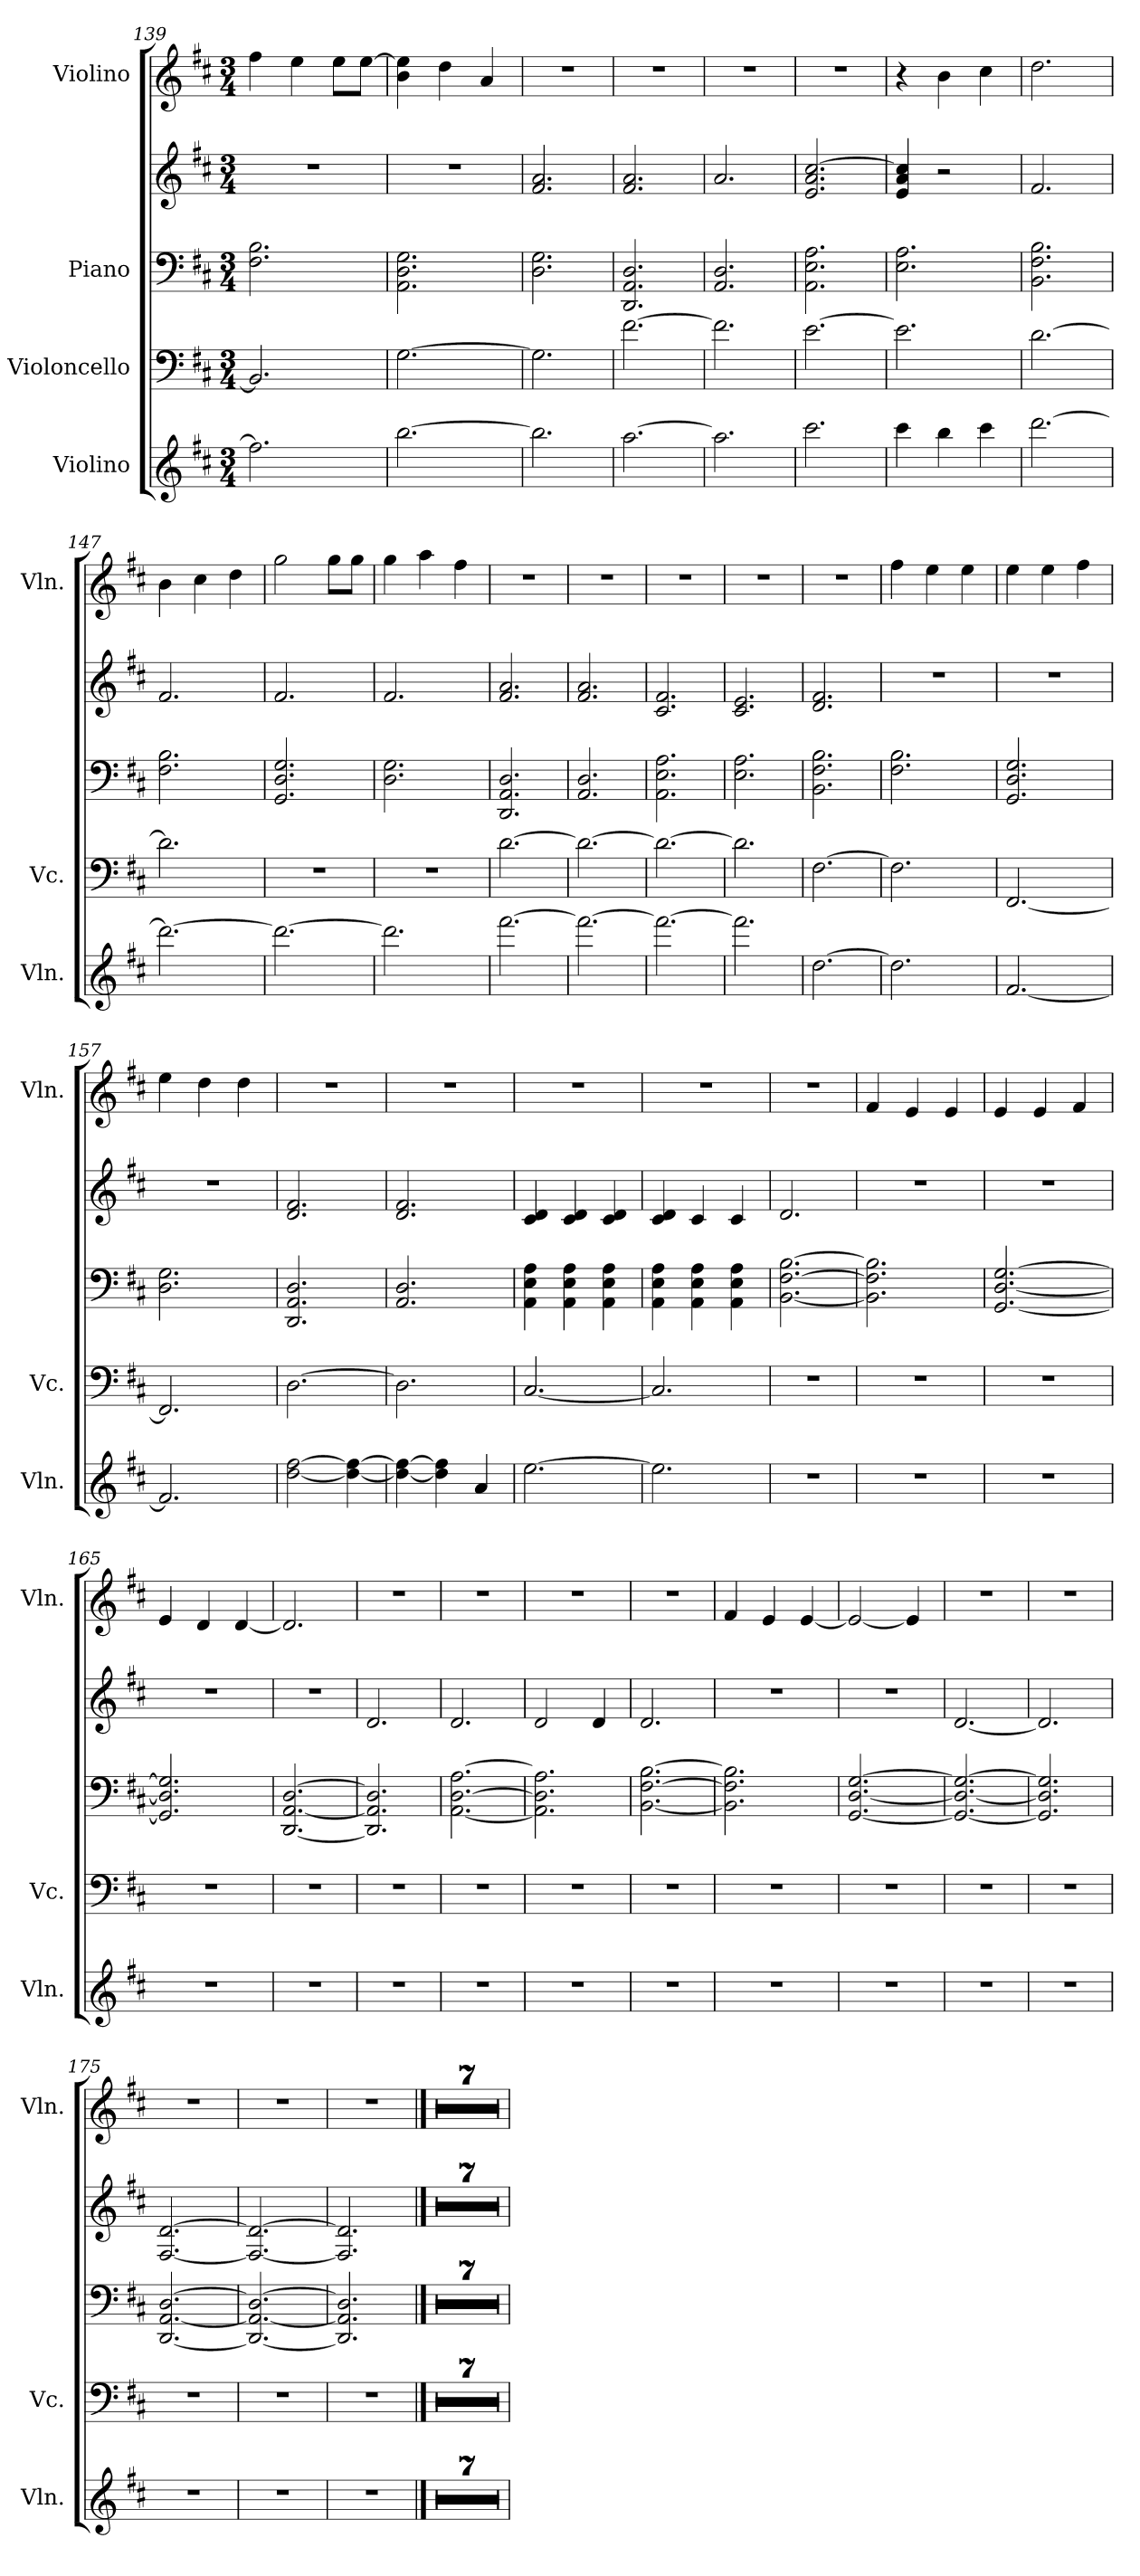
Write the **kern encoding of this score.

**kern	**kern	**kern	**kern	**kern
*part4	*part3	*part2	*part2	*part1
*staff5	*staff4	*staff3	*staff2	*staff1
*I"Violino	*I"Violoncello	*I"Piano	*	*I"Violino
*I'Vln.	*I'Vc.	*	*	*I'Vln.
*clefG2	*clefF4	*clefF4	*clefG2	*clefG2
*k[f#c#]	*k[f#c#]	*k[f#c#]	*k[f#c#]	*k[f#c#]
*M3/4	*M3/4	*M3/4	*M3/4	*M3/4
=139	=139	=139	=139	=139
2.ff#\]	2.BB/]	2.F#\ 2.B\	2.r	4ff#\
.	.	.	.	4ee\
.	.	.	.	8ee\L
.	.	.	.	[8ee\J
=140	=140	=140	=140	=140
[2.bb\	[2.G\	2.AA\ 2.D\ 2.G\	2.r	4b\ 4ee\]
.	.	.	.	4dd\
.	.	.	.	4a/
=141	=141	=141	=141	=141
2.bb\]	2.G\]	2.D\ 2.G\	2.f#/ 2.a/	2.r
=142	=142	=142	=142	=142
[2.aa\	[2.f#\	2.DD/ 2.AA/ 2.D/	2.f#/ 2.a/	2.r
=143	=143	=143	=143	=143
2.aa\]	2.f#\]	2.AA/ 2.D/	2.a/	2.r
=144	=144	=144	=144	=144
2.ccc#\	[2.e\	2.AA\ 2.E\ 2.A\	2.e/ 2.a/ [2.cc#/	2.r
=145	=145	=145	=145	=145
4ccc#\	2.e\]	2.E\ 2.A\	4e/ 4a/ 4cc#/]	4r
4bb\	.	.	2r	4b\
4ccc#\	.	.	.	4cc#\
=146	=146	=146	=146	=146
[2.ddd\	[2.d\	2.BB\ 2.F#\ 2.B\	2.f#/	2.dd\
!!LO:LB:g=z
=147	=147	=147	=147	=147
2.ddd\_	2.d\]	2.F#\ 2.B\	2.f#/	4b\
.	.	.	.	4cc#\
.	.	.	.	4dd\
=148	=148	=148	=148	=148
2.ddd\_	2.r	2.GG/ 2.D/ 2.G/	2.f#/	2gg\
.	.	.	.	8gg\L
.	.	.	.	8gg\J
=149	=149	=149	=149	=149
2.ddd\]	2.r	2.D\ 2.G\	2.f#/	4gg\
.	.	.	.	4aa\
.	.	.	.	4ff#\
=150	=150	=150	=150	=150
[2.fff#\	[2.d\	2.DD/ 2.AA/ 2.D/	2.f#/ 2.a/	2.r
=151	=151	=151	=151	=151
2.fff#\_	2.d\_	2.AA/ 2.D/	2.f#/ 2.a/	2.r
=152	=152	=152	=152	=152
2.fff#\_	2.d\_	2.AA\ 2.E\ 2.A\	2.c#/ 2.f#/	2.r
=153	=153	=153	=153	=153
2.fff#\]	2.d\]	2.E\ 2.A\	2.c#/ 2.e/	2.r
=154	=154	=154	=154	=154
[2.dd\	[2.F#\	2.BB\ 2.F#\ 2.B\	2.d/ 2.f#/	2.r
=155	=155	=155	=155	=155
2.dd\]	2.F#\]	2.F#\ 2.B\	2.r	4ff#\
.	.	.	.	4ee\
.	.	.	.	4ee\
=156	=156	=156	=156	=156
[2.f#/	[2.FF#/	2.GG/ 2.D/ 2.G/	2.r	4ee\
.	.	.	.	4ee\
.	.	.	.	4ff#\
=157	=157	=157	=157	=157
2.f#/]	2.FF#/]	2.D\ 2.G\	2.r	4ee\
.	.	.	.	4dd\
.	.	.	.	4dd\
=158	=158	=158	=158	=158
[2dd\ [2ff#\	[2.D\	2.DD/ 2.AA/ 2.D/	2.d/ 2.f#/	2.r
4dd\_ 4ff#\_	.	.	.	.
=159	=159	=159	=159	=159
4dd\_ 4ff#\_	2.D\]	2.AA/ 2.D/	2.d/ 2.f#/	2.r
4dd\] 4ff#\]	.	.	.	.
4a/	.	.	.	.
!!LO:PB:g=z
=160	=160	=160	=160	=160
[2.ee\	[2.C#/	4AA\ 4E\ 4A\	4c#/ 4d/	2.r
.	.	4AA\ 4E\ 4A\	4c#/ 4d/	.
.	.	4AA\ 4E\ 4A\	4c#/ 4d/	.
=161	=161	=161	=161	=161
2.ee\]	2.C#/]	4AA\ 4E\ 4A\	4c#/ 4d/	2.r
.	.	4AA\ 4E\ 4A\	4c#/	.
.	.	4AA\ 4E\ 4A\	4c#/	.
=162	=162	=162	=162	=162
2.r	2.r	[2.BB\ [2.F#\ [2.B\	2.d/	2.r
=163	=163	=163	=163	=163
2.r	2.r	2.BB\] 2.F#\] 2.B\]	2.r	4f#/
.	.	.	.	4e/
.	.	.	.	4e/
=164	=164	=164	=164	=164
2.r	2.r	[2.GG/ [2.D/ [2.G/	2.r	4e/
.	.	.	.	4e/
.	.	.	.	4f#/
=165	=165	=165	=165	=165
2.r	2.r	2.GG/] 2.D/] 2.G/]	2.r	4e/
.	.	.	.	4d/
.	.	.	.	[4d/
=166	=166	=166	=166	=166
2.r	2.r	[2.DD/ [2.AA/ [2.D/	2.r	2.d/]
=167	=167	=167	=167	=167
2.r	2.r	2.DD/] 2.AA/] 2.D/]	2.d/	2.r
=168	=168	=168	=168	=168
2.r	2.r	[2.AA\ [2.D\ [2.A\	2.d/	2.r
=169	=169	=169	=169	=169
2.r	2.r	2.AA\] 2.D\] 2.A\]	2d/	2.r
.	.	.	4d/	.
=170	=170	=170	=170	=170
2.r	2.r	[2.BB\ [2.F#\ [2.B\	2.d/	2.r
=171	=171	=171	=171	=171
2.r	2.r	2.BB\] 2.F#\] 2.B\]	2.r	4f#/
.	.	.	.	4e/
.	.	.	.	[4e/
=172	=172	=172	=172	=172
2.r	2.r	[2.GG/ [2.D/ [2.G/	2.r	2e/_
.	.	.	.	4e/]
!!LO:LB:g=z
=173	=173	=173	=173	=173
2.r	2.r	2.GG/_ 2.D/_ 2.G/_	[2.d/	2.r
=174	=174	=174	=174	=174
2.r	2.r	2.GG/] 2.D/] 2.G/]	2.d/]	2.r
=175	=175	=175	=175	=175
2.r	2.r	[2.DD/ [2.AA/ [2.D/	[2.F#/ [2.d/	2.r
=176	=176	=176	=176	=176
2.r	2.r	2.DD/_ 2.AA/_ 2.D/_	2.F#/_ 2.d/_	2.r
=177	=177	=177	=177	=177
2.r	2.r	2.DD/] 2.AA/] 2.D/]	2.F#/] 2.d/]	2.r
==178	==178	==178	==178	==178
2.r	2.r	2.r	2.r	2.r
=179	=179	=179	=179	=179
2.r	2.r	2.r	2.r	2.r
=180	=180	=180	=180	=180
2.r	2.r	2.r	2.r	2.r
=181	=181	=181	=181	=181
2.r	2.r	2.r	2.r	2.r
=182	=182	=182	=182	=182
2.r	2.r	2.r	2.r	2.r
=183	=183	=183	=183	=183
2.r	2.r	2.r	2.r	2.r
=184	=184	=184	=184	=184
2.r	2.r	2.r	2.r	2.r
=	=	=	=	=
*-	*-	*-	*-	*-
